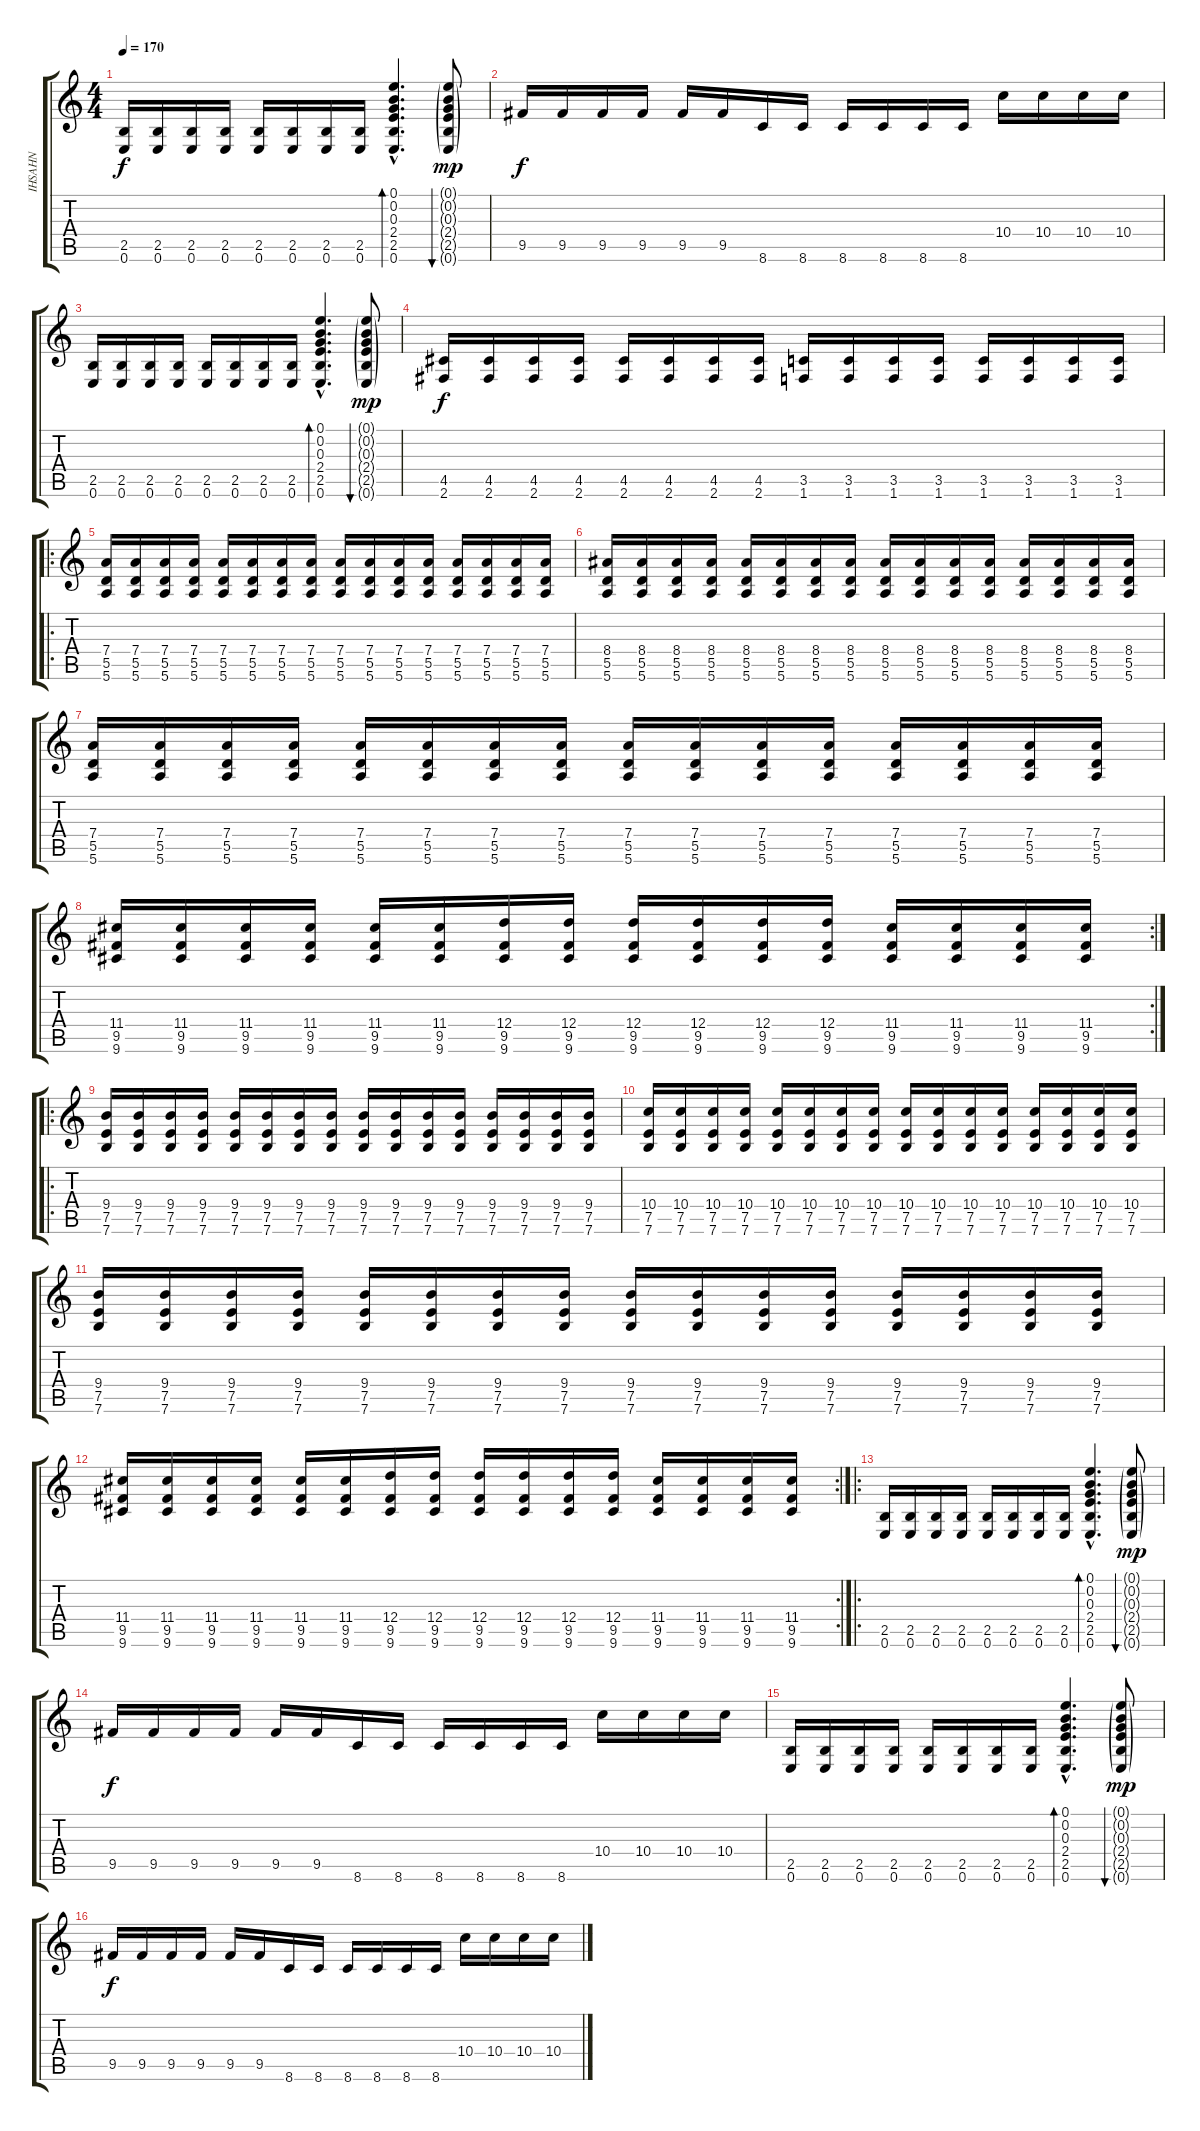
\track ("IHSAHN" "IHSAHN") {instrument distortionguitar}
\staff {score tabs}
\tuning (E4 B3 G3 D3 A2 E2) {hide}
\ts (4 4)
\tempo 170
\clef g2
\ks c
(2.5 0.6).16{dy f} (2.5 0.6).16 (2.5 0.6).16 (2.5 0.6).16 (2.5 0.6).16 (2.5 0.6).16 (2.5 0.6).16 (2.5 0.6).16 (0.1{hac} 0.2{hac} 0.3{hac} 2.4{hac} 2.5{hac} 0.6{hac}).4{d bd 60} (0.1{g} 0.2{g} 0.3{g} 2.4{g} 2.5{g} 0.6{g}).8{bu 60 dy mp} |
9.5.16{dy f} 9.5.16 9.5.16 9.5.16 9.5.16 9.5.16 8.6.16 8.6.16 8.6.16 8.6.16 8.6.16 8.6.16 10.4.16 10.4.16 10.4.16 10.4.16 |
(2.5 0.6).16 (2.5 0.6).16 (2.5 0.6).16 (2.5 0.6).16 (2.5 0.6).16 (2.5 0.6).16 (2.5 0.6).16 (2.5 0.6).16 (0.1{hac} 0.2{hac} 0.3{hac} 2.4{hac} 2.5{hac} 0.6{hac}).4{d bd 60} (0.1{g} 0.2{g} 0.3{g} 2.4{g} 2.5{g} 0.6{g}).8{bu 60 dy mp} |
(4.5 2.6).16{dy f} (4.5 2.6).16 (4.5 2.6).16 (4.5 2.6).16 (4.5 2.6).16 (4.5 2.6).16 (4.5 2.6).16 (4.5 2.6).16 (3.5 1.6).16 (3.5 1.6).16 (3.5 1.6).16 (3.5 1.6).16 (3.5 1.6).16 (3.5 1.6).16 (3.5 1.6).16 (3.5 1.6).16 |
\ro
(7.4 5.5 5.6).16 (7.4 5.5 5.6).16 (7.4 5.5 5.6).16 (7.4 5.5 5.6).16 (7.4 5.5 5.6).16 (7.4 5.5 5.6).16 (7.4 5.5 5.6).16 (7.4 5.5 5.6).16 (7.4 5.5 5.6).16 (7.4 5.5 5.6).16 (7.4 5.5 5.6).16 (7.4 5.5 5.6).16 (7.4 5.5 5.6).16 (7.4 5.5 5.6).16 (7.4 5.5 5.6).16 (7.4 5.5 5.6).16 |
(8.4 5.5 5.6).16 (8.4 5.5 5.6).16 (8.4 5.5 5.6).16 (8.4 5.5 5.6).16 (8.4 5.5 5.6).16 (8.4 5.5 5.6).16 (8.4 5.5 5.6).16 (8.4 5.5 5.6).16 (8.4 5.5 5.6).16 (8.4 5.5 5.6).16 (8.4 5.5 5.6).16 (8.4 5.5 5.6).16 (8.4 5.5 5.6).16 (8.4 5.5 5.6).16 (8.4 5.5 5.6).16 (8.4 5.5 5.6).16 |
(7.4 5.5 5.6).16 (7.4 5.5 5.6).16 (7.4 5.5 5.6).16 (7.4 5.5 5.6).16 (7.4 5.5 5.6).16 (7.4 5.5 5.6).16 (7.4 5.5 5.6).16 (7.4 5.5 5.6).16 (7.4 5.5 5.6).16 (7.4 5.5 5.6).16 (7.4 5.5 5.6).16 (7.4 5.5 5.6).16 (7.4 5.5 5.6).16 (7.4 5.5 5.6).16 (7.4 5.5 5.6).16 (7.4 5.5 5.6).16 |
\rc 2
(11.4 9.5 9.6).16 (11.4 9.5 9.6).16 (11.4 9.5 9.6).16 (11.4 9.5 9.6).16 (11.4 9.5 9.6).16 (11.4 9.5 9.6).16 (12.4 9.5 9.6).16 (12.4 9.5 9.6).16 (12.4 9.5 9.6).16 (12.4 9.5 9.6).16 (12.4 9.5 9.6).16 (12.4 9.5 9.6).16 (11.4 9.5 9.6).16 (11.4 9.5 9.6).16 (11.4 9.5 9.6).16 (11.4 9.5 9.6).16 |
\ro
(9.4 7.5 7.6).16 (9.4 7.5 7.6).16 (9.4 7.5 7.6).16 (9.4 7.5 7.6).16 (9.4 7.5 7.6).16 (9.4 7.5 7.6).16 (9.4 7.5 7.6).16 (9.4 7.5 7.6).16 (9.4 7.5 7.6).16 (9.4 7.5 7.6).16 (9.4 7.5 7.6).16 (9.4 7.5 7.6).16 (9.4 7.5 7.6).16 (9.4 7.5 7.6).16 (9.4 7.5 7.6).16 (9.4 7.5 7.6).16 |
(10.4 7.5 7.6).16 (10.4 7.5 7.6).16 (10.4 7.5 7.6).16 (10.4 7.5 7.6).16 (10.4 7.5 7.6).16 (10.4 7.5 7.6).16 (10.4 7.5 7.6).16 (10.4 7.5 7.6).16 (10.4 7.5 7.6).16 (10.4 7.5 7.6).16 (10.4 7.5 7.6).16 (10.4 7.5 7.6).16 (10.4 7.5 7.6).16 (10.4 7.5 7.6).16 (10.4 7.5 7.6).16 (10.4 7.5 7.6).16 |
(9.4 7.5 7.6).16 (9.4 7.5 7.6).16 (9.4 7.5 7.6).16 (9.4 7.5 7.6).16 (9.4 7.5 7.6).16 (9.4 7.5 7.6).16 (9.4 7.5 7.6).16 (9.4 7.5 7.6).16 (9.4 7.5 7.6).16 (9.4 7.5 7.6).16 (9.4 7.5 7.6).16 (9.4 7.5 7.6).16 (9.4 7.5 7.6).16 (9.4 7.5 7.6).16 (9.4 7.5 7.6).16 (9.4 7.5 7.6).16 |
\rc 2
(11.4 9.5 9.6).16 (11.4 9.5 9.6).16 (11.4 9.5 9.6).16 (11.4 9.5 9.6).16 (11.4 9.5 9.6).16 (11.4 9.5 9.6).16 (12.4 9.5 9.6).16 (12.4 9.5 9.6).16 (12.4 9.5 9.6).16 (12.4 9.5 9.6).16 (12.4 9.5 9.6).16 (12.4 9.5 9.6).16 (11.4 9.5 9.6).16 (11.4 9.5 9.6).16 (11.4 9.5 9.6).16 (11.4 9.5 9.6).16 |
\ro
(2.5 0.6).16 (2.5 0.6).16 (2.5 0.6).16 (2.5 0.6).16 (2.5 0.6).16 (2.5 0.6).16 (2.5 0.6).16 (2.5 0.6).16 (0.1{hac} 0.2{hac} 0.3{hac} 2.4{hac} 2.5{hac} 0.6{hac}).4{d bd 60} (0.1{g} 0.2{g} 0.3{g} 2.4{g} 2.5{g} 0.6{g}).8{bu 60 dy mp} |
9.5.16{dy f} 9.5.16 9.5.16 9.5.16 9.5.16 9.5.16 8.6.16 8.6.16 8.6.16 8.6.16 8.6.16 8.6.16 10.4.16 10.4.16 10.4.16 10.4.16 |
(2.5 0.6).16 (2.5 0.6).16 (2.5 0.6).16 (2.5 0.6).16 (2.5 0.6).16 (2.5 0.6).16 (2.5 0.6).16 (2.5 0.6).16 (0.1{hac} 0.2{hac} 0.3{hac} 2.4{hac} 2.5{hac} 0.6{hac}).4{d bd 60} (0.1{g} 0.2{g} 0.3{g} 2.4{g} 2.5{g} 0.6{g}).8{bu 60 dy mp} |
9.5.16{dy f} 9.5.16 9.5.16 9.5.16 9.5.16 9.5.16 8.6.16 8.6.16 8.6.16 8.6.16 8.6.16 8.6.16 10.4.16 10.4.16 10.4.16 10.4.16
